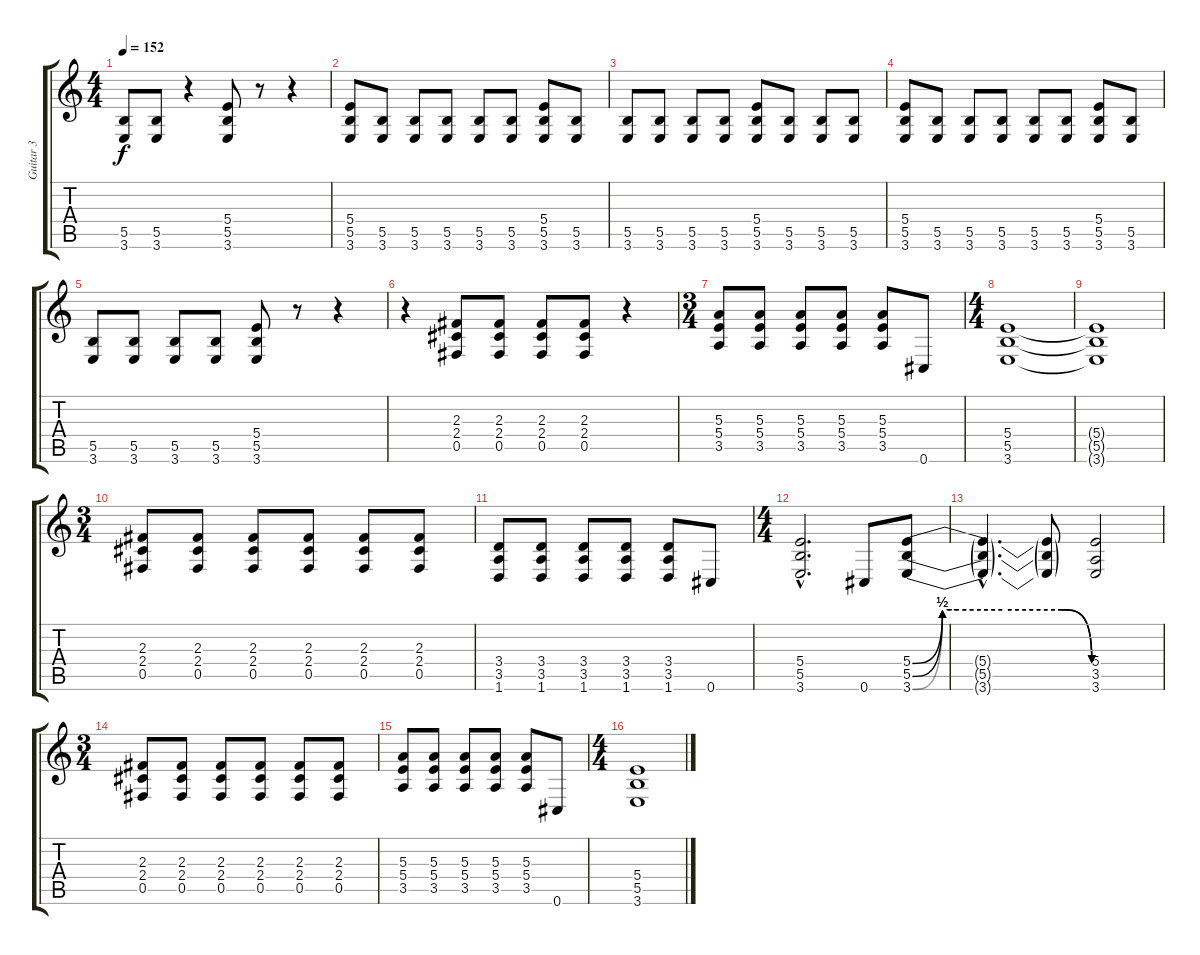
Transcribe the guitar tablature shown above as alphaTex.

\track ("Guitar 3" "Guitar 3") {instrument overdrivenguitar}
\staff {score tabs}
\tuning (Db4 Ab3 E3 B2 Gb2 Db2) {hide}
\ts (4 4)
\tempo 152
\clef g2
\ks c
(5.5 3.6).8{dy f} (5.5 3.6).8 r.4 (5.4 5.5 3.6).8 r.8 r.4 |
(5.4 5.5 3.6).8 (5.5 3.6).8 (5.5 3.6).8 (5.5 3.6).8 (5.5 3.6).8 (5.5 3.6).8 (5.4 5.5 3.6).8 (5.5 3.6).8 |
(5.5 3.6).8 (5.5 3.6).8 (5.5 3.6).8 (5.5 3.6).8 (5.4 5.5 3.6).8 (5.5 3.6).8 (5.5 3.6).8 (5.5 3.6).8 |
(5.4 5.5 3.6).8 (5.5 3.6).8 (5.5 3.6).8 (5.5 3.6).8 (5.5 3.6).8 (5.5 3.6).8 (5.4 5.5 3.6).8 (5.5 3.6).8 |
(5.5 3.6).8 (5.5 3.6).8 (5.5 3.6).8 (5.5 3.6).8 (5.4 5.5 3.6).8 r.8 r.4 |
r.4 (2.3 2.4 0.5).8 (2.3 2.4 0.5).8 (2.3 2.4 0.5).8 (2.3 2.4 0.5).8 r.4 |
\ts (3 4)
(5.3 5.4 3.5).8 (5.3 5.4 3.5).8 (5.3 5.4 3.5).8 (5.3 5.4 3.5).8 (5.3 5.4 3.5).8 0.6.8 |
\ts (4 4)
(5.4 5.5 3.6).1 |
(5.4{t} 5.5{t} 3.6{t}).1 |
\ts (3 4)
(2.3 2.4 0.5).8 (2.3 2.4 0.5).8 (2.3 2.4 0.5).8 (2.3 2.4 0.5).8 (2.3 2.4 0.5).8 (2.3 2.4 0.5).8 |
(3.4 3.5 1.6).8 (3.4 3.5 1.6).8 (3.4 3.5 1.6).8 (3.4 3.5 1.6).8 (3.4 3.5 1.6).8 0.6.8 |
\ts (4 4)
(5.4{hac} 5.5{hac} 3.6{hac}).2{d} 0.6.8 (5.4{be (custom 0 0 10 2 30 2 50 2 60 0)} 5.5{be (custom 0 0 10 2 15 2 30 2 50 2 60 0)} 3.6{be (custom 0 0 10 2 30 2 50 2 60 0)}).8 |
(5.4{hac t} 5.5{hac t} 3.6{hac t}).4{d} (5.4{t} 5.5{t} 3.6{t}).8 (5.4 3.5 3.6).2 |
\ts (3 4)
(2.3 2.4 0.5).8 (2.3 2.4 0.5).8 (2.3 2.4 0.5).8 (2.3 2.4 0.5).8 (2.3 2.4 0.5).8 (2.3 2.4 0.5).8 |
(5.3 5.4 3.5).8 (5.3 5.4 3.5).8 (5.3 5.4 3.5).8 (5.3 5.4 3.5).8 (5.3 5.4 3.5).8 0.6.8 |
\ts (4 4)
(5.4 5.5 3.6).1
